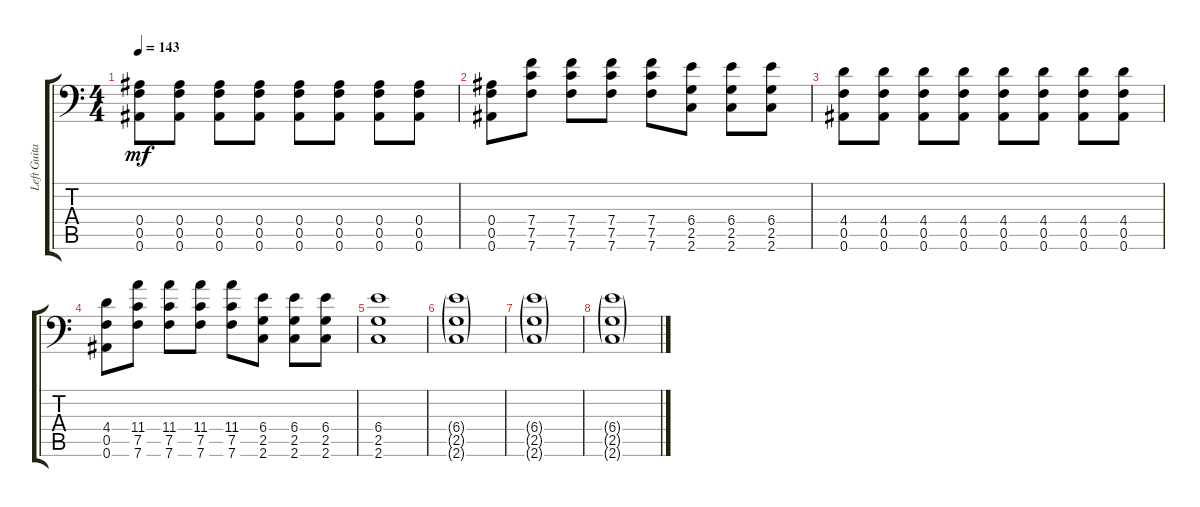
\track ("Left Guitar" "Left Guita") {instrument distortionguitar}
\staff {score tabs}
\tuning (C4 G3 Eb3 Bb2 F2 Bb1) {hide}
\ts (4 4)
\tempo 143
\clef f4
\ks c
(0.4 0.5 0.6).8{dy mf} (0.4 0.5 0.6).8 (0.4 0.5 0.6).8 (0.4 0.5 0.6).8 (0.4 0.5 0.6).8 (0.4 0.5 0.6).8 (0.4 0.5 0.6).8 (0.4 0.5 0.6).8 |
(0.4 0.5 0.6).8 (7.4 7.5 7.6).8 (7.4 7.5 7.6).8 (7.4 7.5 7.6).8 (7.4 7.5 7.6).8 (6.4 2.5 2.6).8 (6.4 2.5 2.6).8 (6.4 2.5 2.6).8 |
(4.4 0.5 0.6).8 (4.4 0.5 0.6).8 (4.4 0.5 0.6).8 (4.4 0.5 0.6).8 (4.4 0.5 0.6).8 (4.4 0.5 0.6).8 (4.4 0.5 0.6).8 (4.4 0.5 0.6).8 |
(4.4 0.5 0.6).8 (11.4 7.5 7.6).8 (11.4 7.5 7.6).8 (11.4 7.5 7.6).8 (11.4 7.5 7.6).8 (6.4 2.5 2.6).8 (6.4 2.5 2.6).8 (6.4 2.5 2.6).8 |
(6.4 2.5 2.6).1 |
(6.4{g} 2.5{g} 2.6{g}).1 |
(6.4{g} 2.5{g} 2.6{g}).1 |
(6.4{g} 2.5{g} 2.6{g}).1
